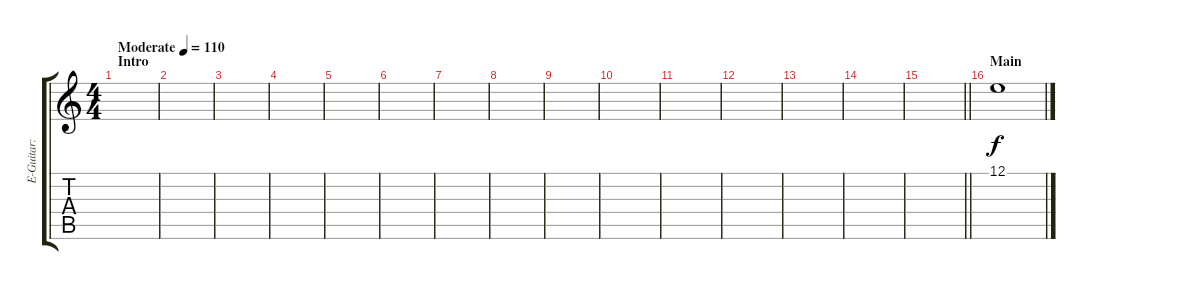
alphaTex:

\track ("E-Guitar: \"Solos\"" "E-Guitar: ") {instrument accordion}
\staff {score tabs}
\tuning (E4 B3 G3 D3 A2 E2) {hide}
\ts (4 4)
\section ("" "Intro")
\tempo (110 "Moderate")
\clef g2
\ks c
|
|
|
|
|
|
|
|
|
|
|
|
|
|
\barLineRight lightlight
|
\section ("" "Main")
12.1.1{volume 10}
